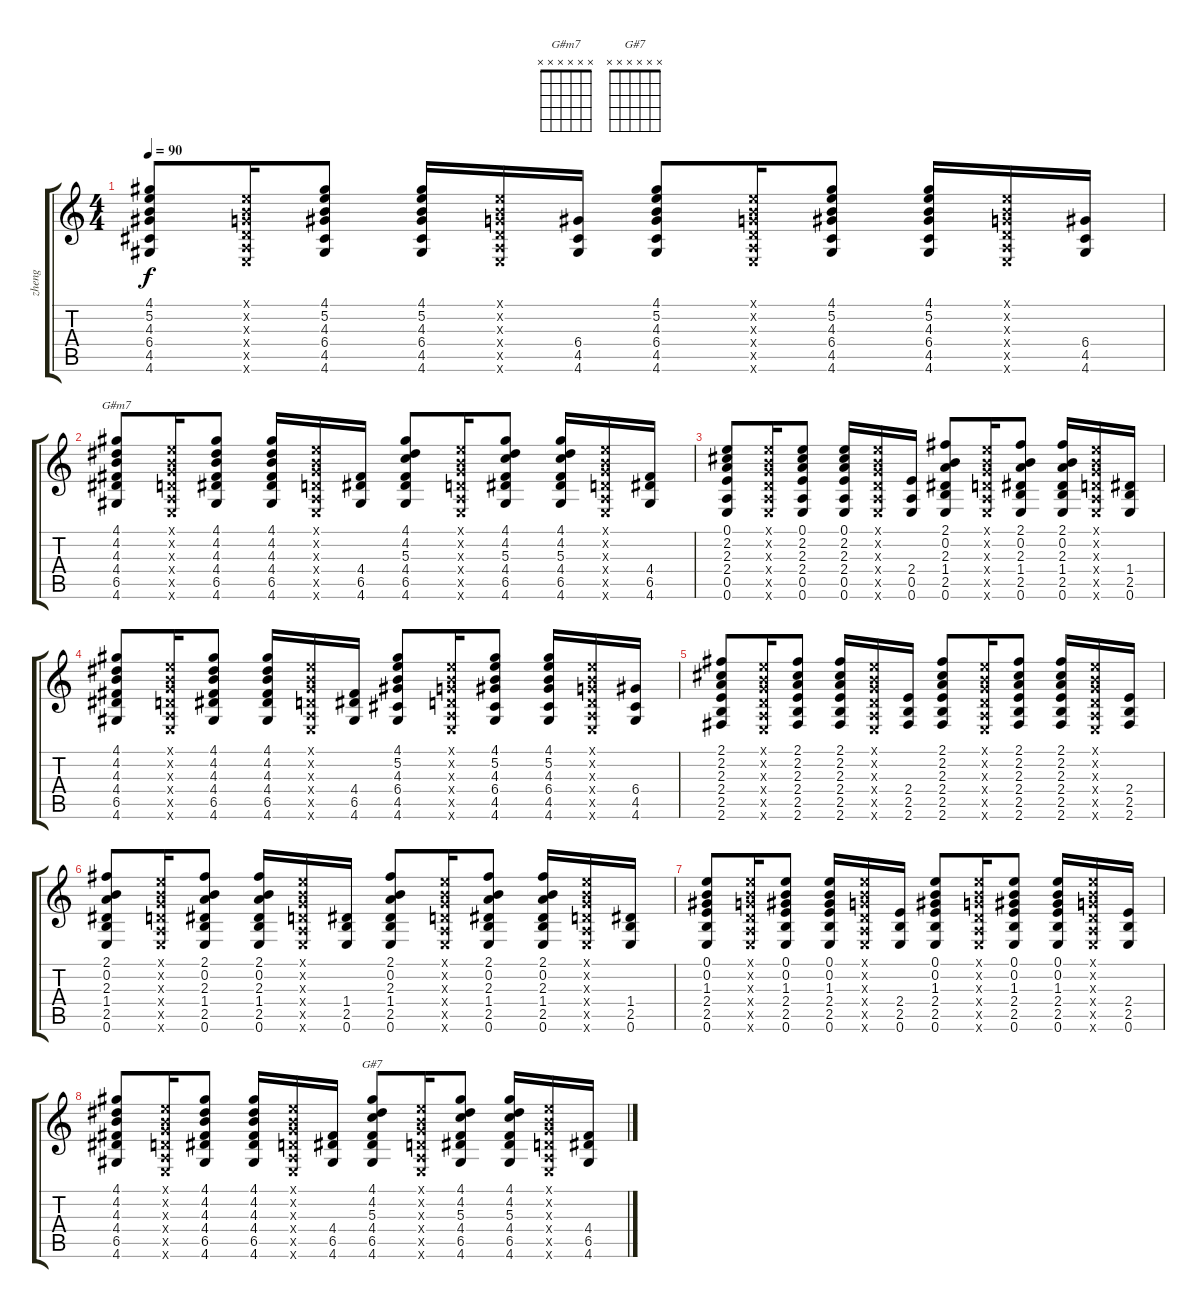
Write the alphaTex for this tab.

\track ("zheng" "zheng") {instrument acousticguitarsteel}
\staff {score tabs}
\tuning (E4 B3 G3 D3 A2 E2) {hide}
\chord ("G#m7" x x x x x x)
\chord ("G#7" x x x x x x)
\ts (4 4)
\tempo 90
\clef g2
\ks c
(4.1 5.2 4.3 6.4 4.5 4.6).8{dy f} (0.1{x} 0.2{x} 0.3{x} 0.4{x} 0.5{x} 0.6{x}).16 (4.1 5.2 4.3 6.4 4.5 4.6).8 (4.1 5.2 4.3 6.4 4.5 4.6).16 (0.1{x} 0.2{x} 0.3{x} 0.4{x} 0.5{x} 0.6{x}).16 (6.4 4.5 4.6).16 (4.1 5.2 4.3 6.4 4.5 4.6).8 (0.1{x} 0.2{x} 0.3{x} 0.4{x} 0.5{x} 0.6{x}).16 (4.1 5.2 4.3 6.4 4.5 4.6).8 (4.1 5.2 4.3 6.4 4.5 4.6).16 (0.1{x} 0.2{x} 0.3{x} 0.4{x} 0.5{x} 0.6{x}).16 (6.4 4.5 4.6).16 |
(4.1 4.2 4.3 4.4 6.5 4.6).8{ch "G#m7"} (0.1{x} 0.2{x} 0.3{x} 0.4{x} 0.5{x} 0.6{x}).16 (4.1 4.2 4.3 4.4 6.5 4.6).8 (4.1 4.2 4.3 4.4 6.5 4.6).16 (0.1{x} 0.2{x} 0.3{x} 0.4{x} 0.5{x} 0.6{x}).16 (4.4 6.5 4.6).16 (4.1 4.2 5.3 4.4 6.5 4.6).8 (0.1{x} 0.2{x} 0.3{x} 0.4{x} 0.5{x} 0.6{x}).16 (4.1 4.2 5.3 4.4 6.5 4.6).8 (4.1 4.2 5.3 4.4 6.5 4.6).16 (0.1{x} 0.2{x} 0.3{x} 0.4{x} 0.5{x} 0.6{x}).16 (4.4 6.5 4.6).16 |
(0.1 2.2 2.3 2.4 0.5 0.6).8 (0.1{x} 0.2{x} 0.3{x} 0.4{x} 0.5{x} 0.6{x}).16 (0.1 2.2 2.3 2.4 0.5 0.6).8 (0.1 2.2 2.3 2.4 0.5 0.6).16 (0.1{x} 0.2{x} 0.3{x} 0.4{x} 0.5{x} 0.6{x}).16 (2.4 0.5 0.6).16 (2.1 0.2 2.3 1.4 2.5 0.6).8 (0.1{x} 0.2{x} 0.3{x} 0.4{x} 0.5{x} 0.6{x}).16 (2.1 0.2 2.3 1.4 2.5 0.6).8 (2.1 0.2 2.3 1.4 2.5 0.6).16 (0.1{x} 0.2{x} 0.3{x} 0.4{x} 0.5{x} 0.6{x}).16 (1.4 2.5 0.6).16 |
(4.1 4.2 4.3 4.4 6.5 4.6).8 (0.1{x} 0.2{x} 0.3{x} 0.4{x} 0.5{x} 0.6{x}).16 (4.1 4.2 4.3 4.4 6.5 4.6).8 (4.1 4.2 4.3 4.4 6.5 4.6).16 (0.1{x} 0.2{x} 0.3{x} 0.4{x} 0.5{x} 0.6{x}).16 (4.4 6.5 4.6).16 (4.1 5.2 4.3 6.4 4.5 4.6).8 (0.1{x} 0.2{x} 0.3{x} 0.4{x} 0.5{x} 0.6{x}).16 (4.1 5.2 4.3 6.4 4.5 4.6).8 (4.1 5.2 4.3 6.4 4.5 4.6).16 (0.1{x} 0.2{x} 0.3{x} 0.4{x} 0.5{x} 0.6{x}).16 (6.4 4.5 4.6).16 |
(2.1 2.2 2.3 2.4 2.5 2.6).8 (0.1{x} 0.2{x} 0.3{x} 0.4{x} 0.5{x} 0.6{x}).16 (2.1 2.2 2.3 2.4 2.5 2.6).8 (2.1 2.2 2.3 2.4 2.5 2.6).16 (0.1{x} 0.2{x} 0.3{x} 0.4{x} 0.5{x} 0.6{x}).16 (2.4 2.5 2.6).16 (2.1 2.2 2.3 2.4 2.5 2.6).8 (0.1{x} 0.2{x} 0.3{x} 0.4{x} 0.5{x} 0.6{x}).16 (2.1 2.2 2.3 2.4 2.5 2.6).8 (2.1 2.2 2.3 2.4 2.5 2.6).16 (0.1{x} 0.2{x} 0.3{x} 0.4{x} 0.5{x} 0.6{x}).16 (2.4 2.5 2.6).16 |
(2.1 0.2 2.3 1.4 2.5 0.6).8 (0.1{x} 0.2{x} 0.3{x} 0.4{x} 0.5{x} 0.6{x}).16 (2.1 0.2 2.3 1.4 2.5 0.6).8 (2.1 0.2 2.3 1.4 2.5 0.6).16 (0.1{x} 0.2{x} 0.3{x} 0.4{x} 0.5{x} 0.6{x}).16 (1.4 2.5 0.6).16 (2.1 0.2 2.3 1.4 2.5 0.6).8 (0.1{x} 0.2{x} 0.3{x} 0.4{x} 0.5{x} 0.6{x}).16 (2.1 0.2 2.3 1.4 2.5 0.6).8 (2.1 0.2 2.3 1.4 2.5 0.6).16 (0.1{x} 0.2{x} 0.3{x} 0.4{x} 0.5{x} 0.6{x}).16 (1.4 2.5 0.6).16 |
(0.1 0.2 1.3 2.4 2.5 0.6).8 (0.1{x} 0.2{x} 0.3{x} 0.4{x} 0.5{x} 0.6{x}).16 (0.1 0.2 1.3 2.4 2.5 0.6).8 (0.1 0.2 1.3 2.4 2.5 0.6).16 (0.1{x} 0.2{x} 0.3{x} 0.4{x} 0.5{x} 0.6{x}).16 (2.4 2.5 0.6).16 (0.1 0.2 1.3 2.4 2.5 0.6).8 (0.1{x} 0.2{x} 0.3{x} 0.4{x} 0.5{x} 0.6{x}).16 (0.1 0.2 1.3 2.4 2.5 0.6).8 (0.1 0.2 1.3 2.4 2.5 0.6).16 (0.1{x} 0.2{x} 0.3{x} 0.4{x} 0.5{x} 0.6{x}).16 (2.4 2.5 0.6).16 |
(4.1 4.2 4.3 4.4 6.5 4.6).8 (0.1{x} 0.2{x} 0.3{x} 0.4{x} 0.5{x} 0.6{x}).16 (4.1 4.2 4.3 4.4 6.5 4.6).8 (4.1 4.2 4.3 4.4 6.5 4.6).16 (0.1{x} 0.2{x} 0.3{x} 0.4{x} 0.5{x} 0.6{x}).16 (4.4 6.5 4.6).16 (4.1 4.2 5.3 4.4 6.5 4.6).8{ch "G#7"} (0.1{x} 0.2{x} 0.3{x} 0.4{x} 0.5{x} 0.6{x}).16 (4.1 4.2 5.3 4.4 6.5 4.6).8 (4.1 4.2 5.3 4.4 6.5 4.6).16 (0.1{x} 0.2{x} 0.3{x} 0.4{x} 0.5{x} 0.6{x}).16 (4.4 6.5 4.6).16
